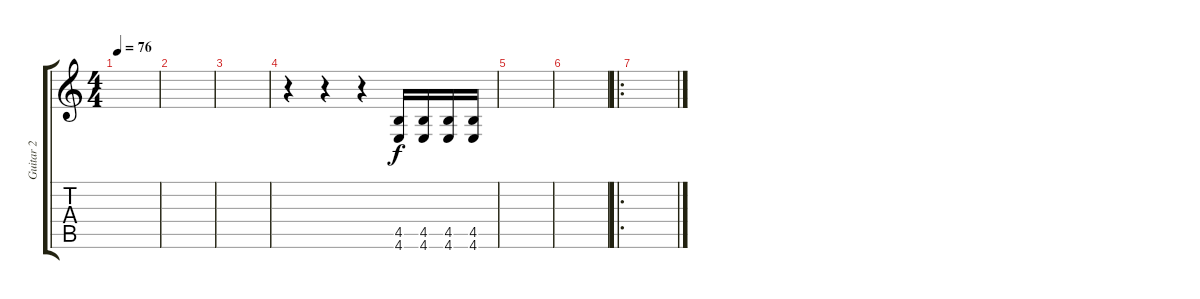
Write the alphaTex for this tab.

\track ("Guitar 2" "Guitar 2") {instrument distortionguitar}
\staff {score tabs}
\tuning (E4 C4 G3 C3 G2 C2) {hide}
\ts (4 4)
\tempo 76
\clef g2
\ks c
|
|
|
r.4 r.4 r.4 (4.5 4.6).16 (4.5 4.6).16 (4.5 4.6).16 (4.5 4.6).16 |
|
|
\ro
